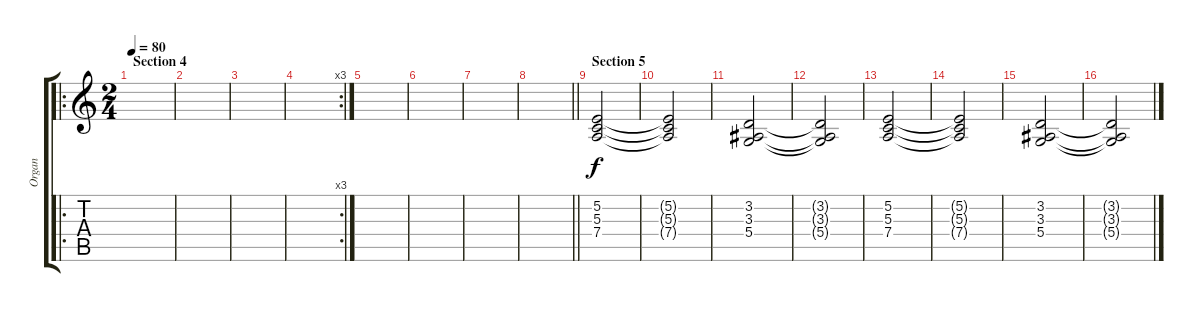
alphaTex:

\track ("Organ" "Organ") {instrument churchorgan}
\staff {score tabs}
\tuning (E4 B3 G3 D3 A2 E2) {hide}
\ro
\ts (2 4)
\section ("" "Section 4")
\tempo 80
\clef g2
\ks c
|
|
|
\rc 3
|
|
|
|
\barLineRight lightlight
|
\section ("" "Section 5")
(5.2 5.3 7.4).2 |
(5.2{t} 5.3{t} 7.4{t}).2 |
(3.2 3.3 5.4).2 |
(3.2{t} 3.3{t} 5.4{t}).2 |
(5.2 5.3 7.4).2 |
(5.2{t} 5.3{t} 7.4{t}).2 |
(3.2 3.3 5.4).2 |
(3.2{t} 3.3{t} 5.4{t}).2
